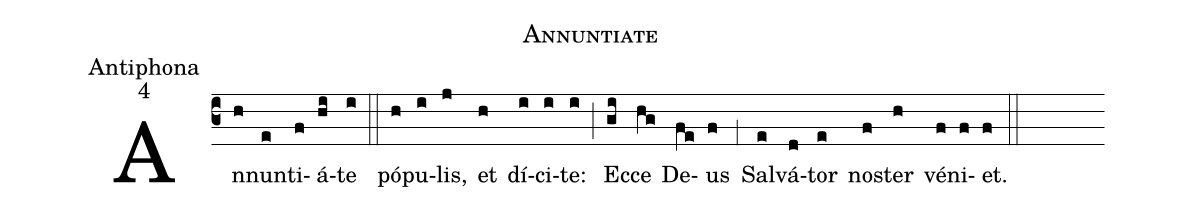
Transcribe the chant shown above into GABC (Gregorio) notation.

name:Annuntiate;
office-part:Antiphona;
mode:4;
%%
(c3) An(h)nun(e)ti(f)á(hi)te(i) (::) pó(h)pu(i)lis,(j) et(h) dí(i)ci(i)te:(i) (;) Ec(gi)ce(hg) De(fe)us(f) (;1) Sal(e)vá(d)tor(e) no(f)ster(h) vé(f)ni(f)et.(f) (::)
